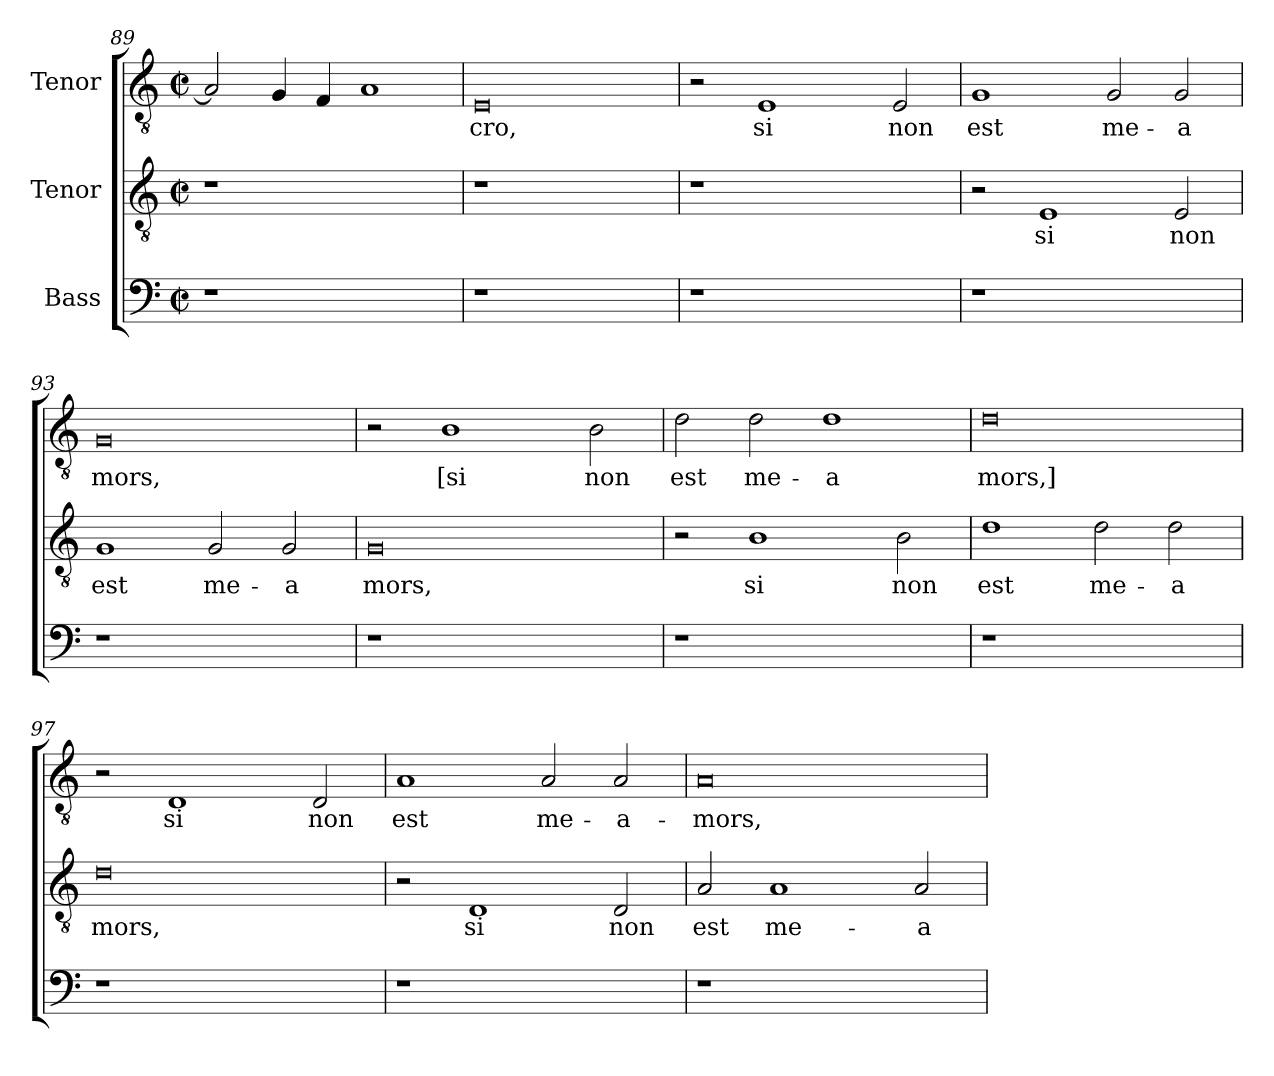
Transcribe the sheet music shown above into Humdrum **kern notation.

**kern	**kern	**text	**kern	**text
*part3	*part2	*part2	*part1	*part1
*staff3	*staff2	*staff2	*staff1	*staff1
*I"Bass	*I"Tenor	*	*I"Tenor	*
*clefF4	*clefGv2	*	*clefGv2	*
*	*ITrd7c12	*	*ITrd7c12	*
*k[]	*k[]	*	*k[]	*
*C:	*C:	*	*C:	*
*M2/2	*M2/2	*	*M2/2	*
*met(c|)	*met(c|)	*	*met(c|)	*
=89	=89	=89	=89	=89
!LO:N:vis=1	!LO:N:vis=1	!	!	!
1r	1r	.	2AAi/]	.
.	.	.	4GGi/	.
.	.	.	4FFi/	.
1ryy	1ryy	.	1AAi	.
!!LO:LB:g=z
=90	=90	=90	=90	=90
!LO:N:vis=1	!LO:N:vis=1	!	!	!
!	!	!	!	!LO:LY:b:color=#000000
1r	1r	.	0EEi	-cro,
1ryy	1ryy	.	.	.
=91	=91	=91	=91	=91
!LO:N:vis=1	!LO:N:vis=1	!	!	!
1r	1r	.	2r	.
!	!	!	!	!LO:LY:b:color=#000000
.	.	.	1EEi	si
1ryy	1ryy	.	.	.
!	!	!	!	!LO:LY:b:color=#000000
.	.	.	2EEi/	non
=92	=92	=92	=92	=92
!LO:N:vis=1	!	!	!	!
!	!	!	!	!LO:LY:b:color=#000000
1r	2r	.	1GGi	est
!	!	!LO:LY:b:color=#000000	!	!
.	1EEi	si	.	.
!	!	!	!	!LO:LY:b:color=#000000
1ryy	.	.	2GGi/	me-
!	!	!LO:LY:b:color=#000000	!	!
!	!	!	!	!LO:LY:b:color=#000000
.	2EEi/	non	2GGi/	-a
=93	=93	=93	=93	=93
!LO:N:vis=1	!	!	!	!
!	!	!LO:LY:b:color=#000000	!	!
!	!	!	!	!LO:LY:b:color=#000000
1r	1GGi	est	0GGi	mors,
!	!	!LO:LY:b:color=#000000	!	!
1ryy	2GGi/	me-	.	.
!	!	!LO:LY:b:color=#000000	!	!
.	2GGi/	-a	.	.
=94	=94	=94	=94	=94
!LO:N:vis=1	!	!	!	!
!	!	!LO:LY:b:color=#000000	!	!
1r	0GGi	mors,	2r	.
!	!	!	!	!LO:LY:b:color=#000000
.	.	.	1BBi	[si
1ryy	.	.	.	.
!	!	!	!	!LO:LY:b:color=#000000
.	.	.	2BBi\	non
=95	=95	=95	=95	=95
!LO:N:vis=1	!	!	!	!
!	!	!	!	!LO:LY:b:color=#000000
1r	2r	.	2Di\	est
!	!	!LO:LY:b:color=#000000	!	!
!	!	!	!	!LO:LY:b:color=#000000
.	1BBi	si	2Di\	me-
!	!	!	!	!LO:LY:b:color=#000000
1ryy	.	.	1Di	-a
!	!	!LO:LY:b:color=#000000	!	!
.	2BBi\	non	.	.
=96	=96	=96	=96	=96
!LO:N:vis=1	!	!	!	!
!	!	!LO:LY:b:color=#000000	!	!
!	!	!	!	!LO:LY:b:color=#000000
1r	1Di	est	0Di	mors,]
!	!	!LO:LY:b:color=#000000	!	!
1ryy	2Di\	me-	.	.
!	!	!LO:LY:b:color=#000000	!	!
.	2Di\	-a	.	.
!!LO:LB:g=z
=97	=97	=97	=97	=97
!LO:N:vis=1	!	!	!	!
!	!	!LO:LY:b:color=#000000	!	!
1r	0Di	mors,	2r	.
!	!	!	!	!LO:LY:b:color=#000000
.	.	.	1DDi	si
1ryy	.	.	.	.
!	!	!	!	!LO:LY:b:color=#000000
.	.	.	2DDi/	non
=98	=98	=98	=98	=98
!LO:N:vis=1	!	!	!	!
!	!	!	!	!LO:LY:b:color=#000000
1r	2r	.	1AAi	est
!	!	!LO:LY:b:color=#000000	!	!
.	1DDi	si	.	.
!	!	!	!	!LO:LY:b:color=#000000
1ryy	.	.	2AAi/	me-
!	!	!LO:LY:b:color=#000000	!	!
!	!	!	!	!LO:LY:b:color=#000000
.	2DDi/	non	2AAi/	-a-
=99	=99	=99	=99	=99
!LO:N:vis=1	!	!	!	!
!	!	!LO:LY:b:color=#000000	!	!
!	!	!	!	!LO:LY:b:color=#000000
1r	2AAi/	est	0AAi	-mors,
!	!	!LO:LY:b:color=#000000	!	!
.	1AAi	me-	.	.
1ryy	.	.	.	.
!	!	!LO:LY:b:color=#000000	!	!
.	2AAi/	-a	.	.
=	=	=	=	=
*-	*-	*-	*-	*-
